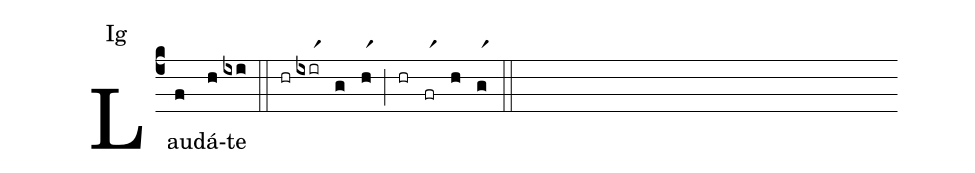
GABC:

annotation: Ig;
%%
(c4) Lau(f)dá(h)te(ixi) (::) (hr)(ixirr1)(g)(hr1)(;)(hr)(frr1)(h)(gr1)(::)
